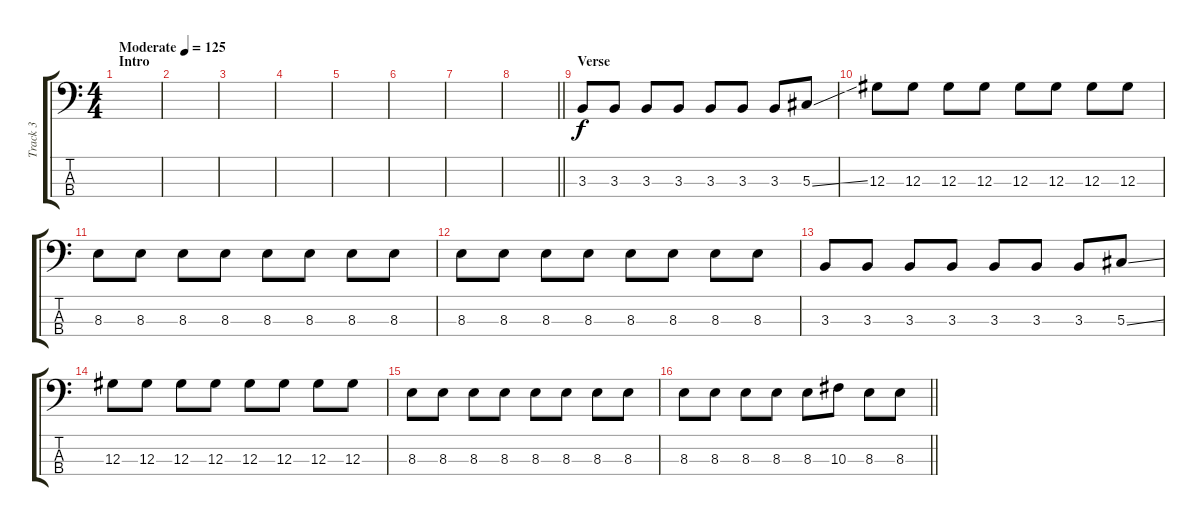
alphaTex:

\track ("Track 3" "Track 3") {instrument electricbassfinger}
\staff {score tabs}
\tuning (Gb2 Db2 Ab1 Db1) {hide}
\ts (4 4)
\section ("" "Intro")
\tempo (125 "Moderate")
\clef f4
\ks c
|
|
|
|
|
|
|
\barLineRight lightlight
|
\section ("" "Verse")
3.3.8 3.3.8 3.3.8 3.3.8 3.3.8 3.3.8 3.3.8 5.3{ss}.8 |
12.3.8 12.3.8 12.3.8 12.3.8 12.3.8 12.3.8 12.3.8 12.3.8 |
8.3.8 8.3.8 8.3.8 8.3.8 8.3.8 8.3.8 8.3.8 8.3.8 |
8.3.8 8.3.8 8.3.8 8.3.8 8.3.8 8.3.8 8.3.8 8.3.8 |
3.3.8 3.3.8 3.3.8 3.3.8 3.3.8 3.3.8 3.3.8 5.3{ss}.8 |
12.3.8 12.3.8 12.3.8 12.3.8 12.3.8 12.3.8 12.3.8 12.3.8 |
8.3.8 8.3.8 8.3.8 8.3.8 8.3.8 8.3.8 8.3.8 8.3.8 |
\barLineRight lightlight
8.3.8 8.3.8 8.3.8 8.3.8 8.3.8 10.3.8 8.3.8 8.3.8
